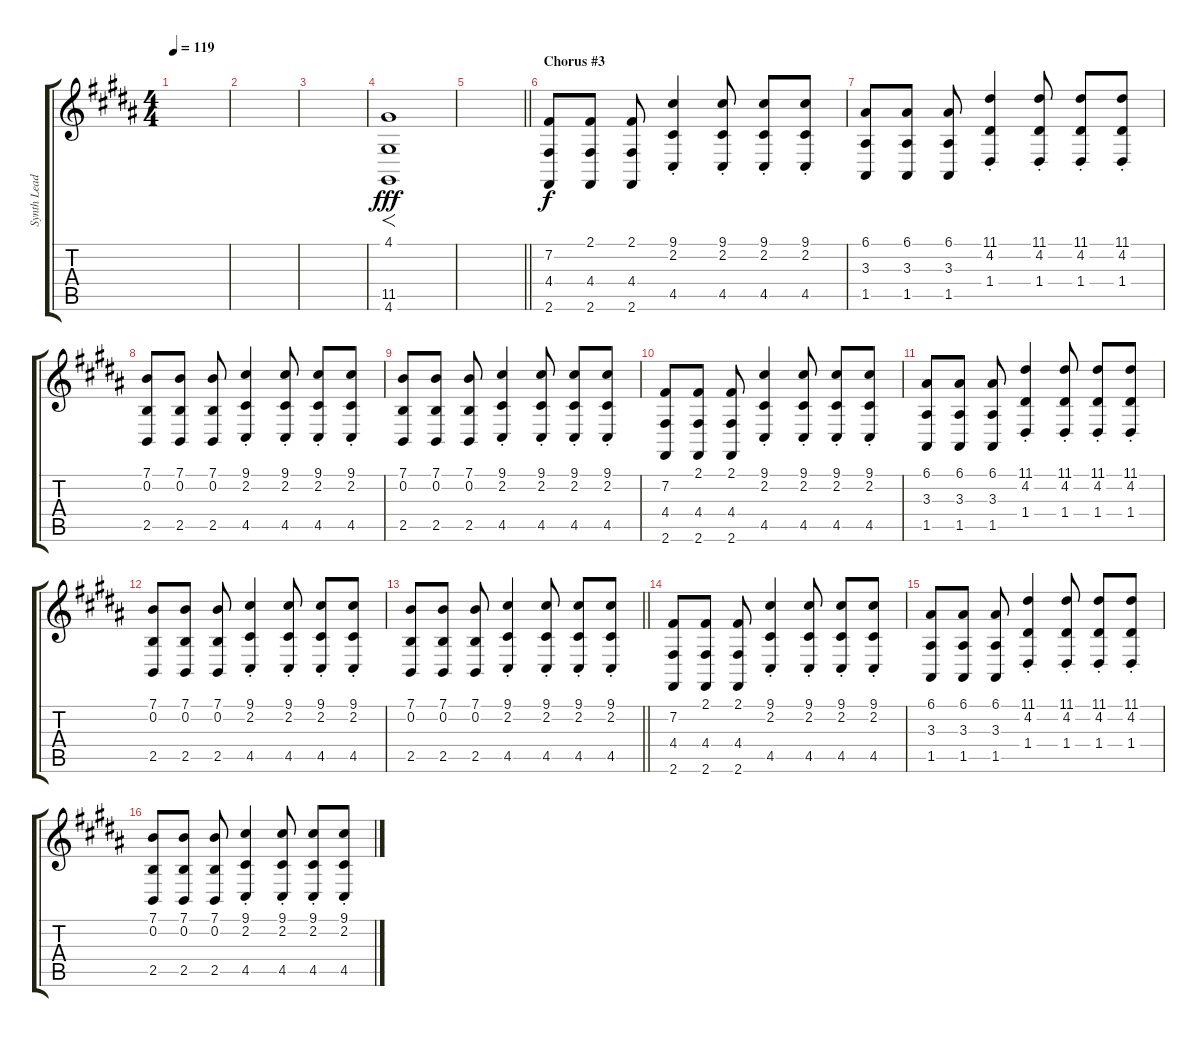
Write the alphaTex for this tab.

\track ("Synth Lead" "Synth Lead") {instrument lead2sawtooth}
\staff {score tabs}
\tuning (E4 B3 G3 D3 A2 E2) {hide}
\ts (4 4)
\tempo 119
\clef g2
\ks b
|
|
|
(4.1 11.5 4.6).1{f dy fff} |
\barLineRight lightlight
|
\section ("" "Chorus #3")
(7.2 4.4 2.6).8{dy f} (2.1 4.4 2.6).8 (2.1 4.4 2.6).8 (9.1{st} 2.2{st} 4.5{st}).4 (9.1{st} 2.2{st} 4.5{st}).8 (9.1{st} 2.2{st} 4.5{st}).8 (9.1{st} 2.2{st} 4.5{st}).8 |
(6.1 3.3 1.5).8 (6.1 3.3 1.5).8 (6.1 3.3 1.5).8 (11.1{st} 4.2{st} 1.4{st}).4 (11.1{st} 4.2{st} 1.4{st}).8 (11.1{st} 4.2{st} 1.4{st}).8 (11.1{st} 4.2{st} 1.4{st}).8 |
(7.1 0.2 2.5).8 (7.1 0.2 2.5).8 (7.1 0.2 2.5).8 (9.1{st} 2.2{st} 4.5{st}).4 (9.1{st} 2.2{st} 4.5{st}).8 (9.1{st} 2.2{st} 4.5{st}).8 (9.1{st} 2.2{st} 4.5{st}).8 |
(7.1 0.2 2.5).8 (7.1 0.2 2.5).8 (7.1 0.2 2.5).8 (9.1{st} 2.2{st} 4.5{st}).4 (9.1{st} 2.2{st} 4.5{st}).8 (9.1{st} 2.2{st} 4.5{st}).8 (9.1{st} 2.2{st} 4.5{st}).8 |
(7.2 4.4 2.6).8 (2.1 4.4 2.6).8 (2.1 4.4 2.6).8 (9.1{st} 2.2{st} 4.5{st}).4 (9.1{st} 2.2{st} 4.5{st}).8 (9.1{st} 2.2{st} 4.5{st}).8 (9.1{st} 2.2{st} 4.5{st}).8 |
(6.1 3.3 1.5).8 (6.1 3.3 1.5).8 (6.1 3.3 1.5).8 (11.1{st} 4.2{st} 1.4{st}).4 (11.1{st} 4.2{st} 1.4{st}).8 (11.1{st} 4.2{st} 1.4{st}).8 (11.1{st} 4.2{st} 1.4{st}).8 |
(7.1 0.2 2.5).8 (7.1 0.2 2.5).8 (7.1 0.2 2.5).8 (9.1{st} 2.2{st} 4.5{st}).4 (9.1{st} 2.2{st} 4.5{st}).8 (9.1{st} 2.2{st} 4.5{st}).8 (9.1{st} 2.2{st} 4.5{st}).8 |
\barLineRight lightlight
(7.1 0.2 2.5).8 (7.1 0.2 2.5).8 (7.1 0.2 2.5).8 (9.1{st} 2.2{st} 4.5{st}).4 (9.1{st} 2.2{st} 4.5{st}).8 (9.1{st} 2.2{st} 4.5{st}).8 (9.1{st} 2.2{st} 4.5{st}).8 |
(7.2 4.4 2.6).8 (2.1 4.4 2.6).8 (2.1 4.4 2.6).8 (9.1{st} 2.2{st} 4.5{st}).4 (9.1{st} 2.2{st} 4.5{st}).8 (9.1{st} 2.2{st} 4.5{st}).8 (9.1{st} 2.2{st} 4.5{st}).8 |
(6.1 3.3 1.5).8 (6.1 3.3 1.5).8 (6.1 3.3 1.5).8 (11.1{st} 4.2{st} 1.4{st}).4 (11.1{st} 4.2{st} 1.4{st}).8 (11.1{st} 4.2{st} 1.4{st}).8 (11.1{st} 4.2{st} 1.4{st}).8 |
(7.1 0.2 2.5).8 (7.1 0.2 2.5).8 (7.1 0.2 2.5).8 (9.1{st} 2.2{st} 4.5{st}).4 (9.1{st} 2.2{st} 4.5{st}).8 (9.1{st} 2.2{st} 4.5{st}).8 (9.1{st} 2.2{st} 4.5{st}).8
